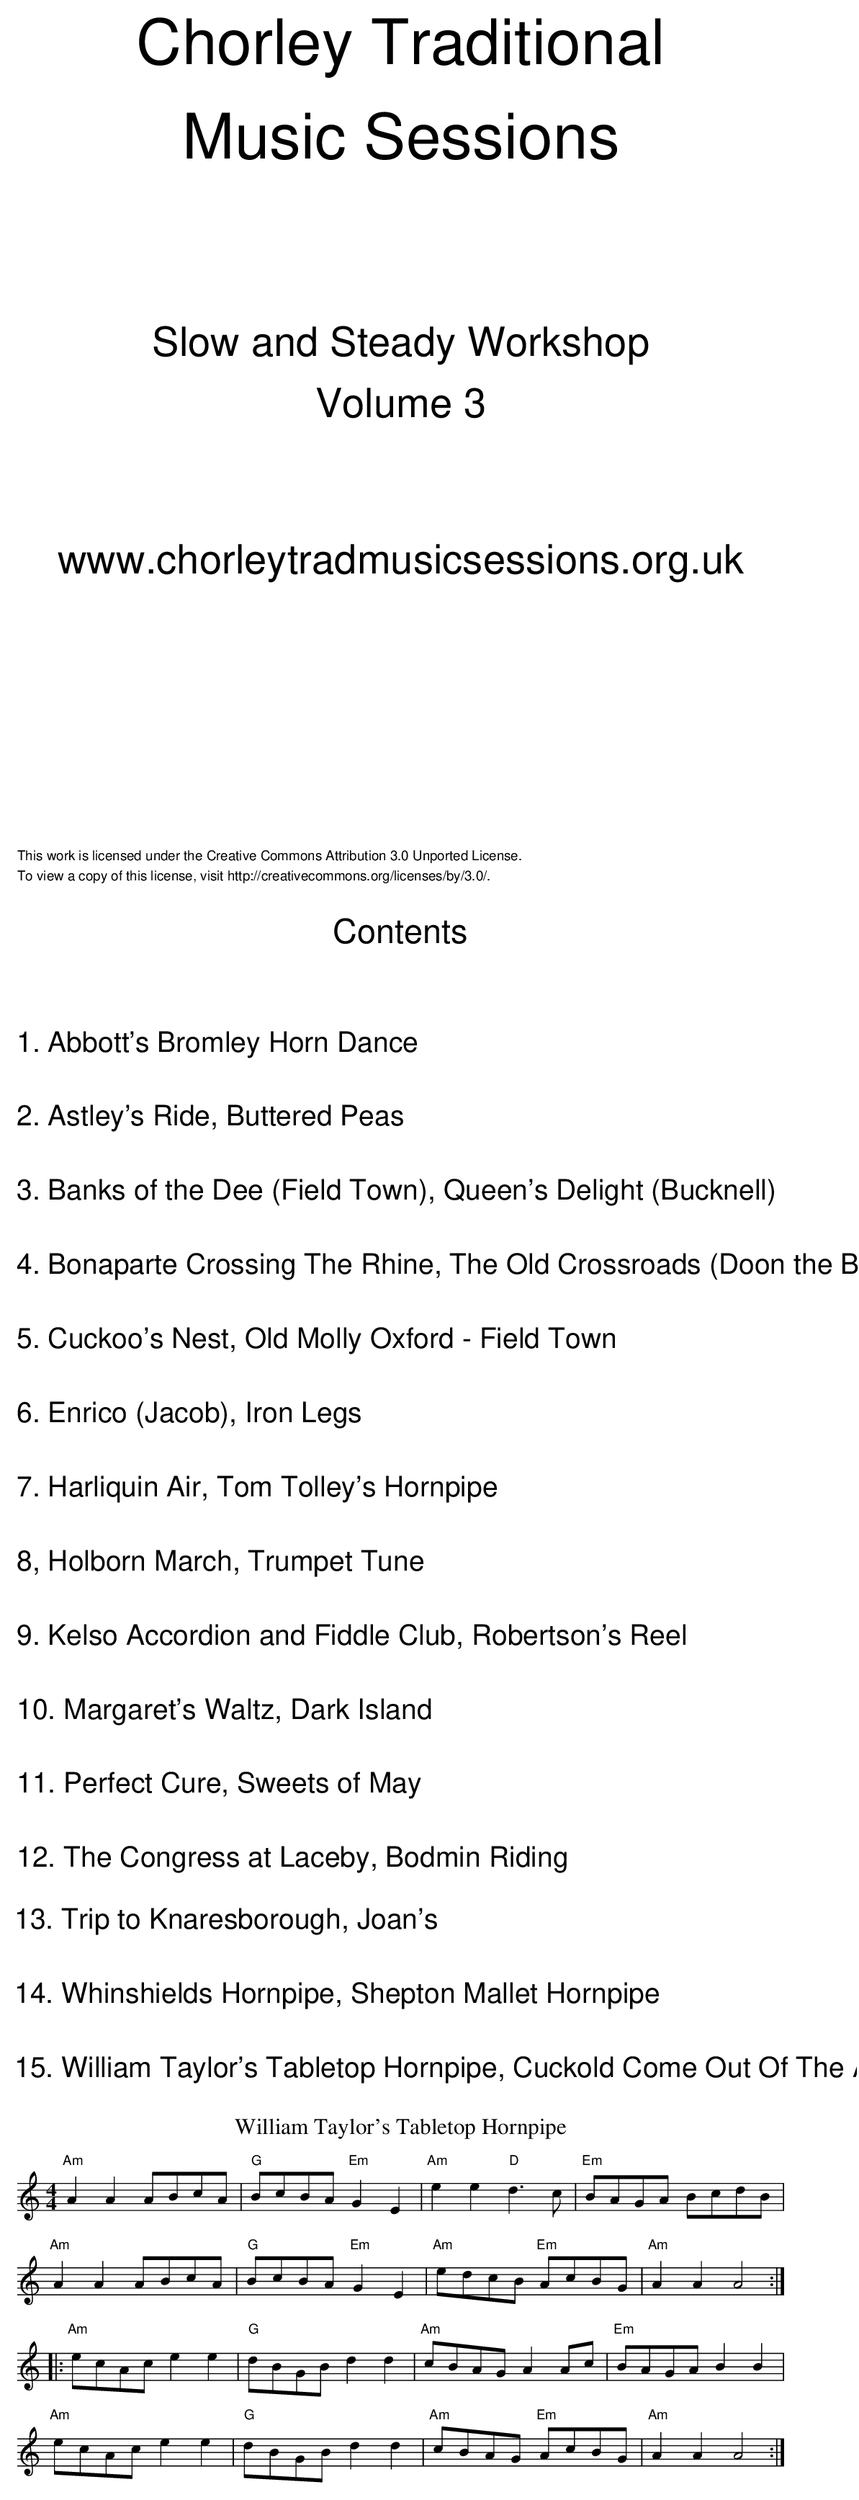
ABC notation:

X:1
T:William Taylor's Tabletop Hornpipe
M:4/4
L:1/8
K:Am
"Am"A2A2 ABcA|"G"BcBA "Em"G2E2|"Am"e2e2 "D"d3c|"Em"BAGA BcdB|
"Am"A2A2 ABcA|"G"BcBA "Em"G2E2|"Am"edcB "Em"AcBG|"Am"A2A2 A4:|
|:"Am"ecAc e2e2|"G"dBGB d2d2|"Am"cBAG A2Ac|"Em"BAGA B2B2|
"Am"ecAc e2e2|"G"dBGB d2d2|"Am"cBAG "Em"AcBG|"Am"A2A2 A4:|
